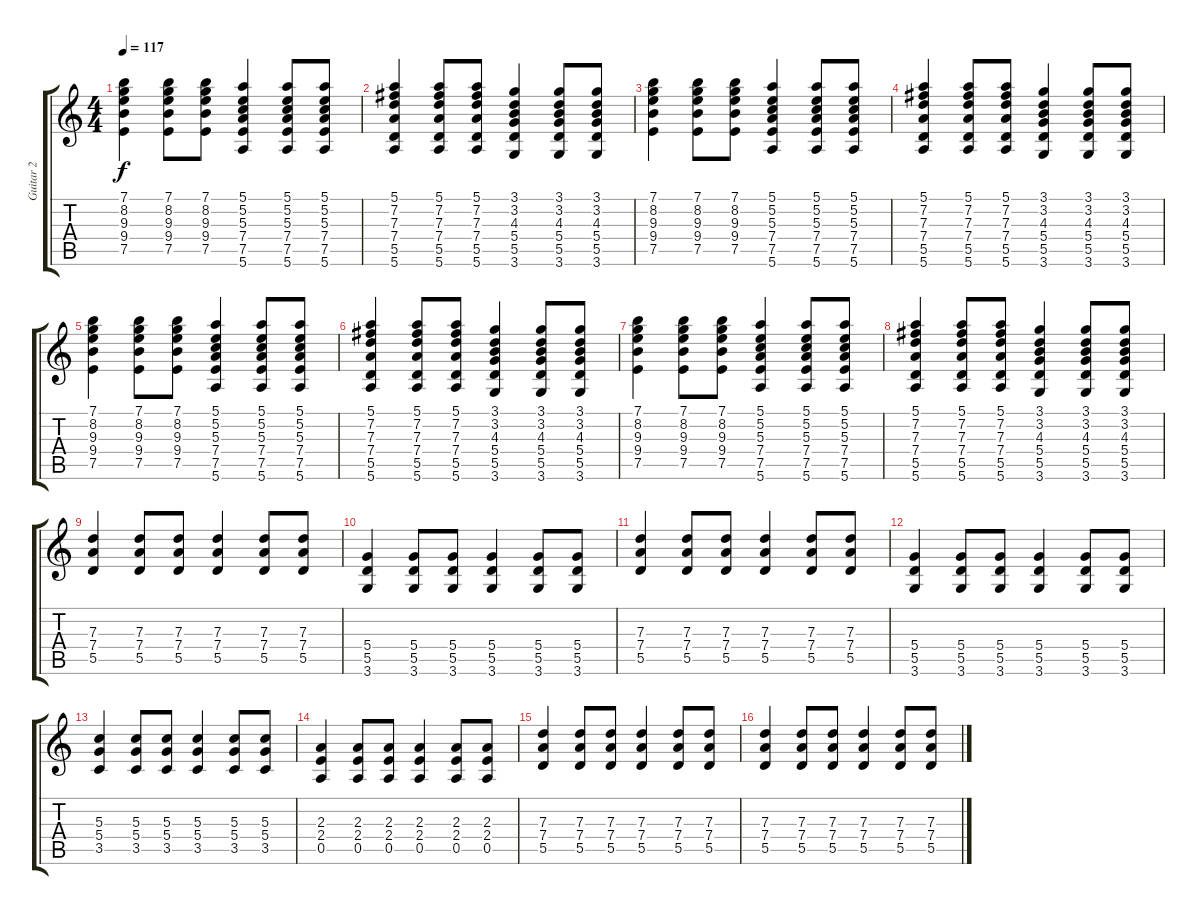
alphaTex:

\track ("Guitar 2" "Guitar 2") {instrument acousticguitarsteel}
\staff {score tabs}
\tuning (E4 B3 G3 D3 A2 E2) {hide}
\ts (4 4)
\tempo 117
\clef g2
\ks c
(7.1 8.2 9.3 9.4 7.5).4{dy f} (7.1 8.2 9.3 9.4 7.5).8 (7.1 8.2 9.3 9.4 7.5).8 (5.1 5.2 5.3 7.4 7.5 5.6).4 (5.1 5.2 5.3 7.4 7.5 5.6).8 (5.1 5.2 5.3 7.4 7.5 5.6).8 |
(5.1 7.2 7.3 7.4 5.5 5.6).4 (5.1 7.2 7.3 7.4 5.5 5.6).8 (5.1 7.2 7.3 7.4 5.5 5.6).8 (3.1 3.2 4.3 5.4 5.5 3.6).4 (3.1 3.2 4.3 5.4 5.5 3.6).8 (3.1 3.2 4.3 5.4 5.5 3.6).8 |
(7.1 8.2 9.3 9.4 7.5).4 (7.1 8.2 9.3 9.4 7.5).8 (7.1 8.2 9.3 9.4 7.5).8 (5.1 5.2 5.3 7.4 7.5 5.6).4 (5.1 5.2 5.3 7.4 7.5 5.6).8 (5.1 5.2 5.3 7.4 7.5 5.6).8 |
(5.1 7.2 7.3 7.4 5.5 5.6).4 (5.1 7.2 7.3 7.4 5.5 5.6).8 (5.1 7.2 7.3 7.4 5.5 5.6).8 (3.1 3.2 4.3 5.4 5.5 3.6).4 (3.1 3.2 4.3 5.4 5.5 3.6).8 (3.1 3.2 4.3 5.4 5.5 3.6).8 |
(7.1 8.2 9.3 9.4 7.5).4 (7.1 8.2 9.3 9.4 7.5).8 (7.1 8.2 9.3 9.4 7.5).8 (5.1 5.2 5.3 7.4 7.5 5.6).4 (5.1 5.2 5.3 7.4 7.5 5.6).8 (5.1 5.2 5.3 7.4 7.5 5.6).8 |
(5.1 7.2 7.3 7.4 5.5 5.6).4 (5.1 7.2 7.3 7.4 5.5 5.6).8 (5.1 7.2 7.3 7.4 5.5 5.6).8 (3.1 3.2 4.3 5.4 5.5 3.6).4 (3.1 3.2 4.3 5.4 5.5 3.6).8 (3.1 3.2 4.3 5.4 5.5 3.6).8 |
(7.1 8.2 9.3 9.4 7.5).4 (7.1 8.2 9.3 9.4 7.5).8 (7.1 8.2 9.3 9.4 7.5).8 (5.1 5.2 5.3 7.4 7.5 5.6).4 (5.1 5.2 5.3 7.4 7.5 5.6).8 (5.1 5.2 5.3 7.4 7.5 5.6).8 |
(5.1 7.2 7.3 7.4 5.5 5.6).4 (5.1 7.2 7.3 7.4 5.5 5.6).8 (5.1 7.2 7.3 7.4 5.5 5.6).8 (3.1 3.2 4.3 5.4 5.5 3.6).4 (3.1 3.2 4.3 5.4 5.5 3.6).8 (3.1 3.2 4.3 5.4 5.5 3.6).8 |
(7.3 7.4 5.5).4{volume 13 instrument distortionguitar} (7.3 7.4 5.5).8 (7.3 7.4 5.5).8 (7.3 7.4 5.5).4 (7.3 7.4 5.5).8 (7.3 7.4 5.5).8 |
(5.4 5.5 3.6).4 (5.4 5.5 3.6).8 (5.4 5.5 3.6).8 (5.4 5.5 3.6).4 (5.4 5.5 3.6).8 (5.4 5.5 3.6).8 |
(7.3 7.4 5.5).4 (7.3 7.4 5.5).8 (7.3 7.4 5.5).8 (7.3 7.4 5.5).4 (7.3 7.4 5.5).8 (7.3 7.4 5.5).8 |
(5.4 5.5 3.6).4 (5.4 5.5 3.6).8 (5.4 5.5 3.6).8 (5.4 5.5 3.6).4 (5.4 5.5 3.6).8 (5.4 5.5 3.6).8 |
(5.3 5.4 3.5).4 (5.3 5.4 3.5).8 (5.3 5.4 3.5).8 (5.3 5.4 3.5).4 (5.3 5.4 3.5).8 (5.3 5.4 3.5).8 |
(2.3 2.4 0.5).4 (2.3 2.4 0.5).8 (2.3 2.4 0.5).8 (2.3 2.4 0.5).4 (2.3 2.4 0.5).8 (2.3 2.4 0.5).8 |
(7.3 7.4 5.5).4 (7.3 7.4 5.5).8 (7.3 7.4 5.5).8 (7.3 7.4 5.5).4 (7.3 7.4 5.5).8 (7.3 7.4 5.5).8 |
(7.3 7.4 5.5).4 (7.3 7.4 5.5).8 (7.3 7.4 5.5).8 (7.3 7.4 5.5).4 (7.3 7.4 5.5).8 (7.3 7.4 5.5).8
